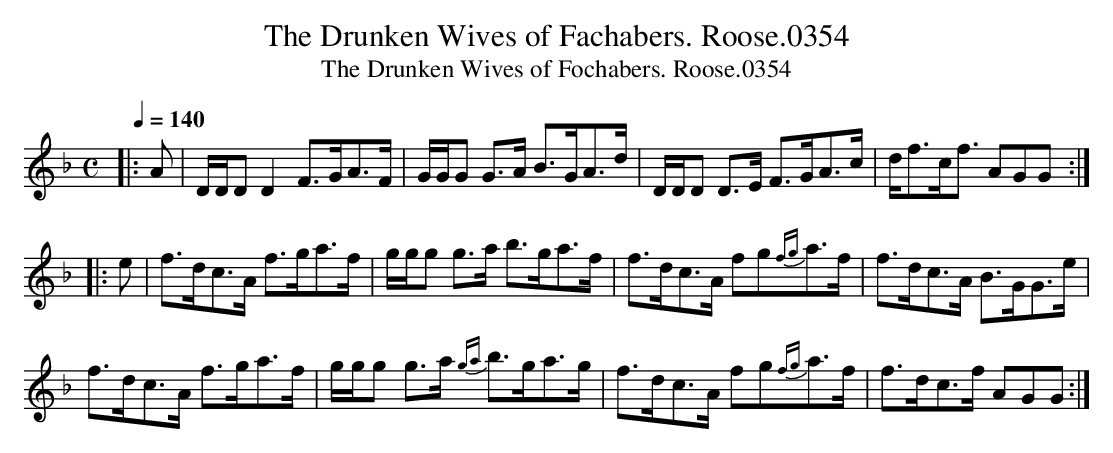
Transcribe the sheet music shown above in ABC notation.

X:1
T:Drunken Wives of Fachabers. Roose.0354, The
T:Drunken Wives of Fochabers. Roose.0354, The
M:C
L:1/8
Q:1/4=140
K:G dorian % 1 flat
|:A|D/D/D D2F>GA>F|G/G/G G>A B>GA>d|D/D/D D>E F>GA>c|d<fc<f AGG:|
|:e|f>dc>A f>ga>f|g/g/g g>a b>ga>f|f>dc>A fg{fg}a>f|f>dc>A B>GG>e|
f>dc>A f>ga>f|g/g/g g>a {ga}b>ga>g|f>dc>A fg{fg}a>f|f>dc>f AGG:|
